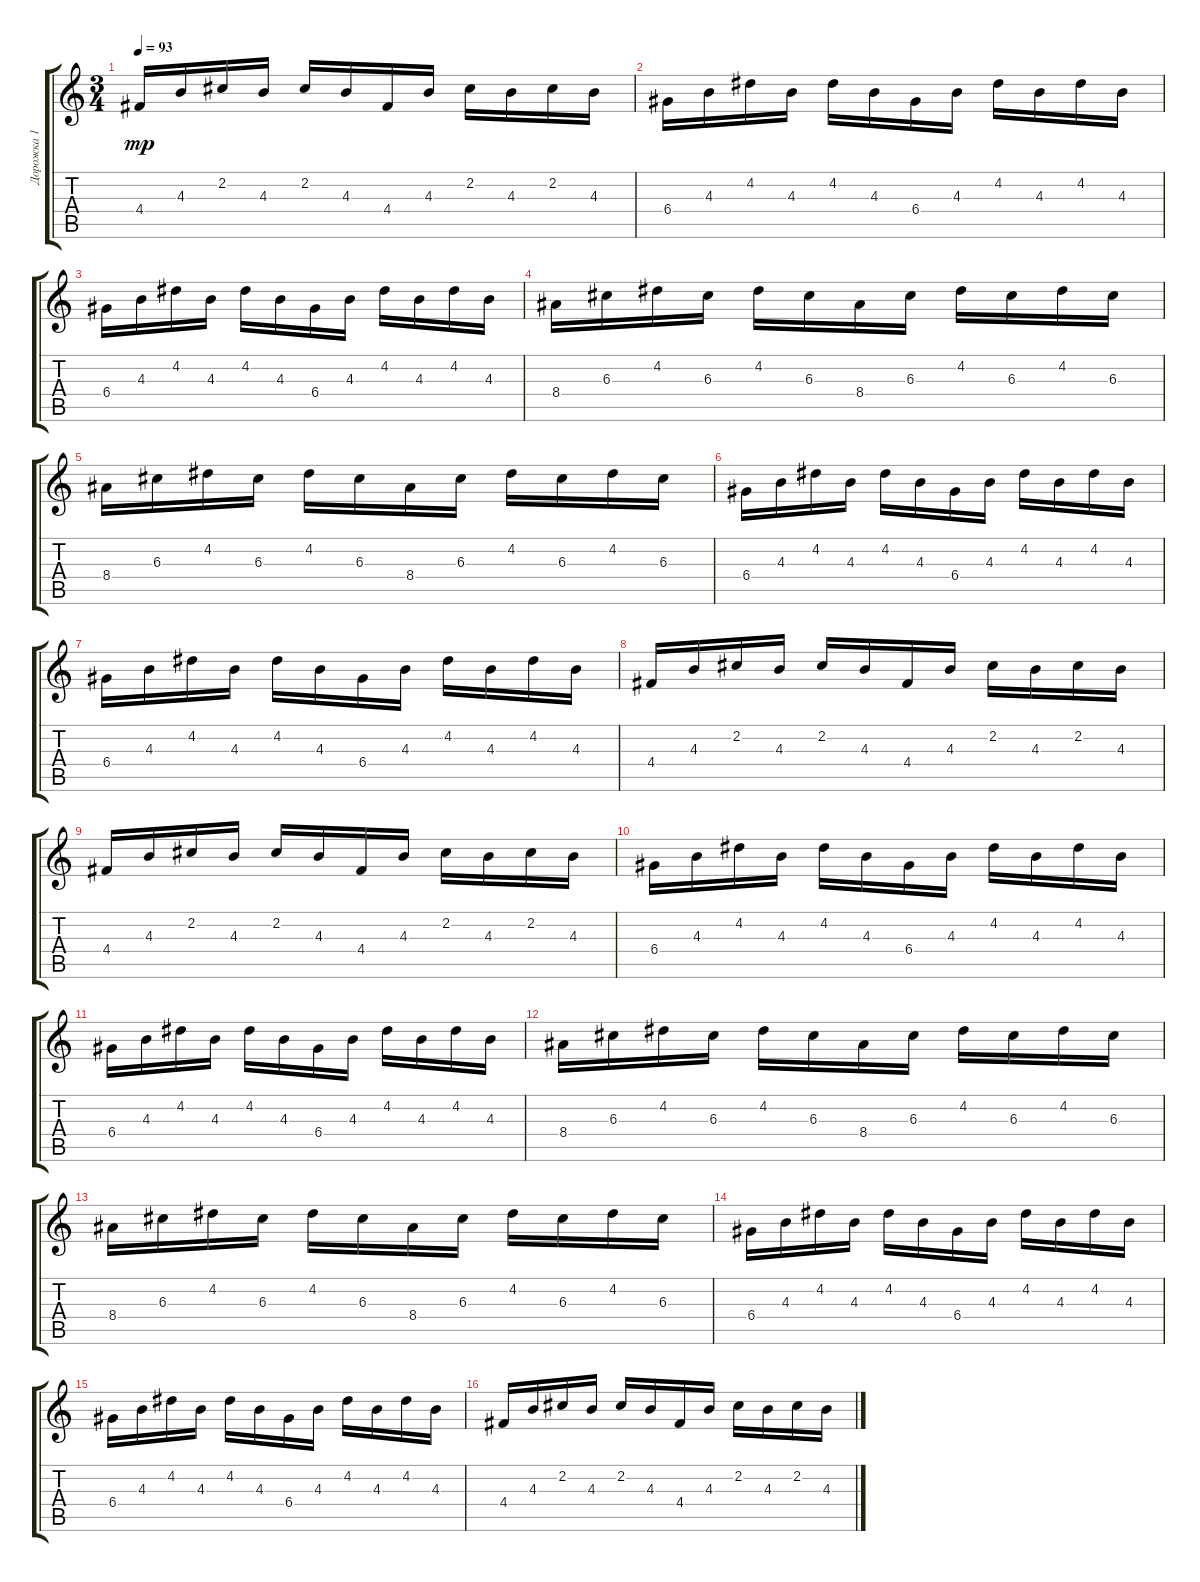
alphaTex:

\track ("Дорожка 1" "Дорожка 1") {instrument distortionguitar}
\staff {score tabs}
\tuning (E4 B3 G3 D3 A2 E2) {hide}
\ts (3 4)
\tempo 93
\clef g2
\ks c
4.4.16{dy mp} 4.3.16 2.2.16 4.3.16 2.2.16 4.3.16 4.4.16 4.3.16 2.2.16 4.3.16 2.2.16 4.3.16 |
6.4.16 4.3.16 4.2.16 4.3.16 4.2.16 4.3.16 6.4.16 4.3.16 4.2.16 4.3.16 4.2.16 4.3.16 |
6.4.16 4.3.16 4.2.16 4.3.16 4.2.16 4.3.16 6.4.16 4.3.16 4.2.16 4.3.16 4.2.16 4.3.16 |
8.4.16 6.3.16 4.2.16 6.3.16 4.2.16 6.3.16 8.4.16 6.3.16 4.2.16 6.3.16 4.2.16 6.3.16 |
8.4.16 6.3.16 4.2.16 6.3.16 4.2.16 6.3.16 8.4.16 6.3.16 4.2.16 6.3.16 4.2.16 6.3.16 |
6.4.16 4.3.16 4.2.16 4.3.16 4.2.16 4.3.16 6.4.16 4.3.16 4.2.16 4.3.16 4.2.16 4.3.16 |
6.4.16 4.3.16 4.2.16 4.3.16 4.2.16 4.3.16 6.4.16 4.3.16 4.2.16 4.3.16 4.2.16 4.3.16 |
4.4.16 4.3.16 2.2.16 4.3.16 2.2.16 4.3.16 4.4.16 4.3.16 2.2.16 4.3.16 2.2.16 4.3.16 |
4.4.16 4.3.16 2.2.16 4.3.16 2.2.16 4.3.16 4.4.16 4.3.16 2.2.16 4.3.16 2.2.16 4.3.16 |
6.4.16 4.3.16 4.2.16 4.3.16 4.2.16 4.3.16 6.4.16 4.3.16 4.2.16 4.3.16 4.2.16 4.3.16 |
6.4.16 4.3.16 4.2.16 4.3.16 4.2.16 4.3.16 6.4.16 4.3.16 4.2.16 4.3.16 4.2.16 4.3.16 |
8.4.16 6.3.16 4.2.16 6.3.16 4.2.16 6.3.16 8.4.16 6.3.16 4.2.16 6.3.16 4.2.16 6.3.16 |
8.4.16 6.3.16 4.2.16 6.3.16 4.2.16 6.3.16 8.4.16 6.3.16 4.2.16 6.3.16 4.2.16 6.3.16 |
6.4.16 4.3.16 4.2.16 4.3.16 4.2.16 4.3.16 6.4.16 4.3.16 4.2.16 4.3.16 4.2.16 4.3.16 |
6.4.16 4.3.16 4.2.16 4.3.16 4.2.16 4.3.16 6.4.16 4.3.16 4.2.16 4.3.16 4.2.16 4.3.16 |
4.4.16 4.3.16 2.2.16 4.3.16 2.2.16 4.3.16 4.4.16 4.3.16 2.2.16 4.3.16 2.2.16 4.3.16
